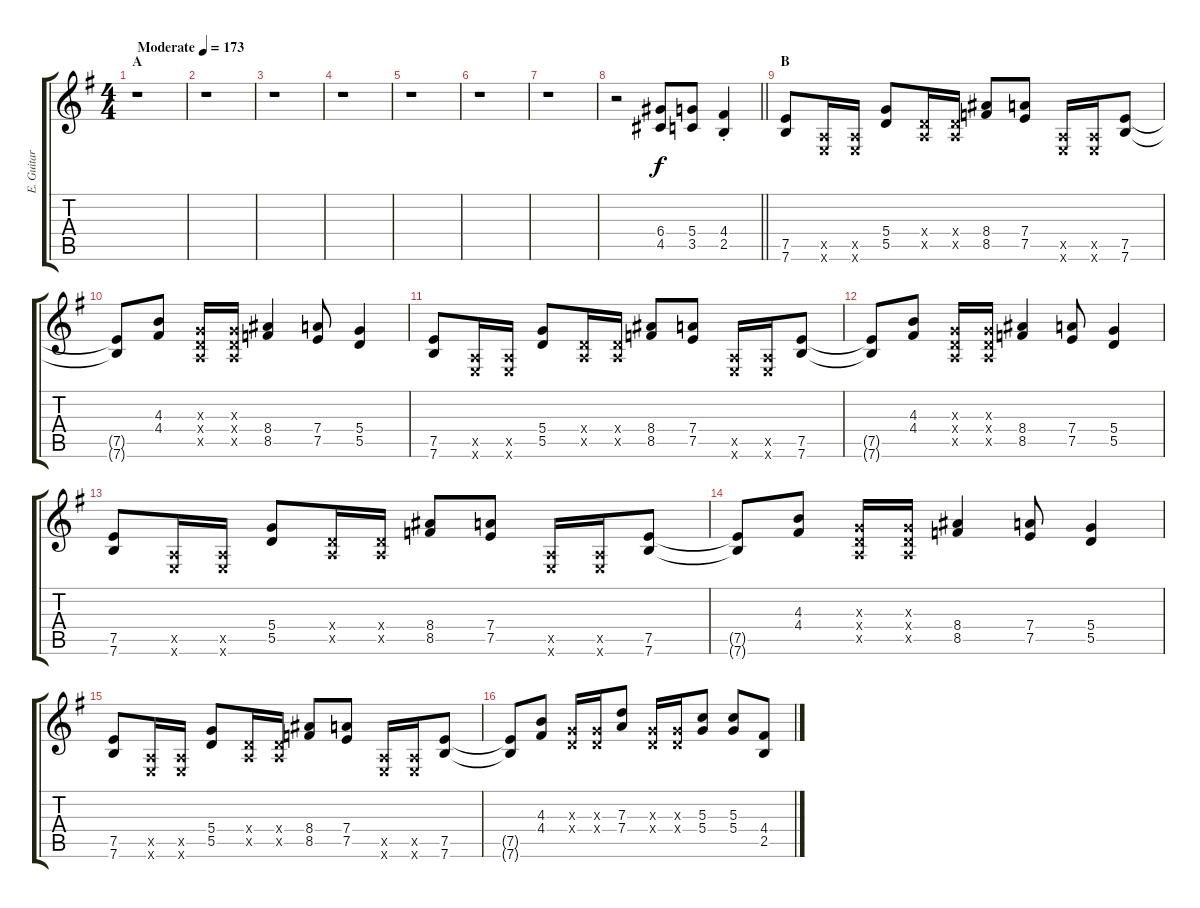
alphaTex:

\track ("E. Guitar I" "E. Guitar ") {instrument overdrivenguitar}
\staff {score tabs}
\tuning (E4 B3 G3 D3 A2 E2) {hide}
\ts (4 4)
\section ("" "A")
\tempo (173 "Moderate")
\clef g2
\ks g
r.1{dy f instrument overdrivenguitar} |
r.1 |
r.1 |
r.1 |
r.1 |
r.1 |
r.1 |
\barLineRight lightlight
r.2 (6.4 4.5).8 (5.4 3.5).8 (4.4{st} 2.5{st}).4 |
\section ("" "B")
(7.5 7.6).8 (0.5{x} 0.6{x}).16 (0.5{x} 0.6{x}).16 (5.4 5.5).8 (0.4{x} 0.5{x}).16 (0.4{x} 0.5{x}).16 (8.4 8.5).8 (7.4 7.5).8 (0.5{x} 0.6{x}).16 (0.5{x} 0.6{x}).16 (7.5 7.6).8 |
(7.5{t} 7.6{t}).8 (4.3 4.4).8 (0.3{x} 0.4{x} 0.5{x}).16 (0.3{x} 0.4{x} 0.5{x}).16 (8.4 8.5).4 (7.4 7.5).8 (5.4 5.5).4 |
(7.5 7.6).8 (0.5{x} 0.6{x}).16 (0.5{x} 0.6{x}).16 (5.4 5.5).8 (0.4{x} 0.5{x}).16 (0.4{x} 0.5{x}).16 (8.4 8.5).8 (7.4 7.5).8 (0.5{x} 0.6{x}).16 (0.5{x} 0.6{x}).16 (7.5 7.6).8 |
(7.5{t} 7.6{t}).8 (4.3 4.4).8 (0.3{x} 0.4{x} 0.5{x}).16 (0.3{x} 0.4{x} 0.5{x}).16 (8.4 8.5).4 (7.4 7.5).8 (5.4 5.5).4 |
(7.5 7.6).8 (0.5{x} 0.6{x}).16 (0.5{x} 0.6{x}).16 (5.4 5.5).8 (0.4{x} 0.5{x}).16 (0.4{x} 0.5{x}).16 (8.4 8.5).8 (7.4 7.5).8 (0.5{x} 0.6{x}).16 (0.5{x} 0.6{x}).16 (7.5 7.6).8 |
(7.5{t} 7.6{t}).8 (4.3 4.4).8 (0.3{x} 0.4{x} 0.5{x}).16 (0.3{x} 0.4{x} 0.5{x}).16 (8.4 8.5).4 (7.4 7.5).8 (5.4 5.5).4 |
(7.5 7.6).8 (0.5{x} 0.6{x}).16 (0.5{x} 0.6{x}).16 (5.4 5.5).8 (0.4{x} 0.5{x}).16 (0.4{x} 0.5{x}).16 (8.4 8.5).8 (7.4 7.5).8 (0.5{x} 0.6{x}).16 (0.5{x} 0.6{x}).16 (7.5 7.6).8 |
(7.5{t} 7.6{t}).8 (4.3 4.4).8 (0.3{x} 0.4{x}).16 (0.3{x} 0.4{x}).16 (7.3 7.4).8 (0.3{x} 0.4{x}).16 (0.3{x} 0.4{x}).16 (5.3 5.4).8 (5.3 5.4).8 (4.4 2.5).8
